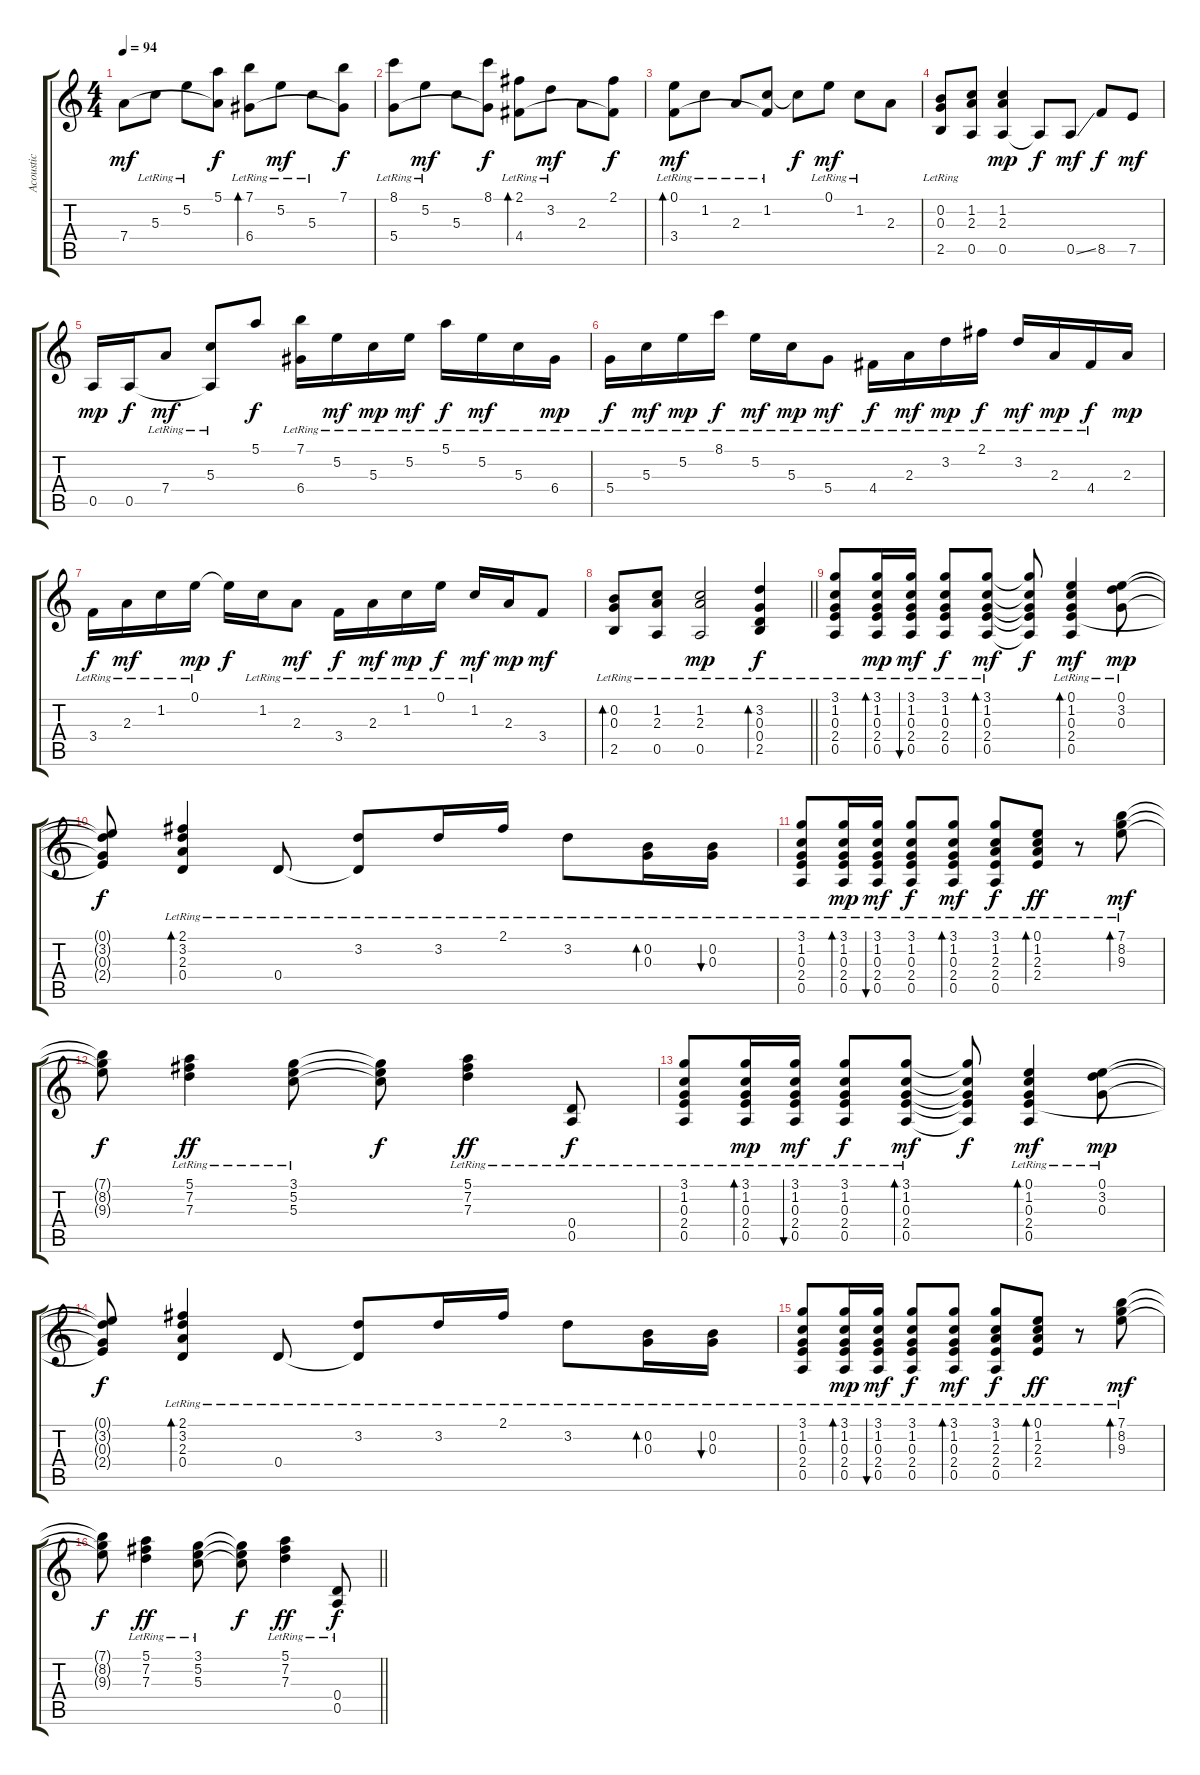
\track ("Acoustic" "Acoustic") {instrument acousticguitarnylon}
\staff {score tabs}
\tuning (E4 B3 G3 D3 A2 E2) {hide}
\ts (4 4)
\tempo 94
\clef g2
\ks c
7.4.8{dy mf} 5.3{lr}.8 5.2{lr}.8 (5.1 7.4{t}).8{dy f} (7.1{lr} 6.4{lr}).8{bd 120} 5.2{lr}.8{dy mf} 5.3{lr}.8 (7.1 6.4{t}).8{dy f} |
(8.1{lr} 5.4{lr}).8 5.2{lr}.8{dy mf} 5.3.8 (8.1 5.4{t}).8{dy f} (2.1{lr} 4.4{lr}).8{bd 120} 3.2{lr}.8{dy mf} 2.3.8 (2.1 4.4{t}).8{dy f} |
(0.1{lr} 3.4{lr}).8{bd 30 dy mf} 1.2{lr}.8 2.3{lr}.8 (1.2{lr} 3.4{t}).8 1.2{t}.8{dy f} 0.1{lr}.8{dy mf} 1.2{lr}.8 2.3.8 |
(0.2{lr} 0.3{lr} 2.5).8 (1.2 2.3 0.5).8 (1.2 2.3 0.5).4{dy mp} 0.5{t}.8{dy f} 0.5{ss}.8{dy mf} 8.5.8{dy f} 7.5.8{dy mf} |
0.5.16{dy mp} 0.5.16{dy f} 7.4{lr}.8{dy mf} (5.3{lr} 0.5{t}).8 5.1.8{dy f} (7.1{lr} 6.4{lr}).16 5.2{lr}.16{dy mf} 5.3{lr}.16{dy mp} 5.2{lr}.16{dy mf} 5.1{lr}.16{dy f} 5.2{lr}.16{dy mf} 5.3{lr}.16 6.4{lr}.16{dy mp} |
5.4{lr}.16{dy f} 5.3{lr}.16{dy mf} 5.2{lr}.16{dy mp} 8.1{lr}.16{dy f} 5.2{lr}.16{dy mf} 5.3{lr}.16{dy mp} 5.4{lr}.8{dy mf} 4.4{lr}.16{dy f} 2.3{lr}.16{dy mf} 3.2{lr}.16{dy mp} 2.1{lr}.16{dy f} 3.2{lr}.16{dy mf} 2.3{lr}.16{dy mp} 4.4{lr}.16{dy f} 2.3.16{dy mp} |
3.4{lr}.16{dy f} 2.3{lr}.16{dy mf} 1.2{lr}.16 0.1{lr}.16{dy mp} 0.1{t}.16{dy f} 1.2{lr}.16 2.3{lr}.8{dy mf} 3.4{lr}.16{dy f} 2.3{lr}.16{dy mf} 1.2{lr}.16{dy mp} 0.1{lr}.16{dy f} 1.2{lr}.16{dy mf} 2.3.16{dy mp} 3.4.8{dy mf} |
\barLineRight lightlight
(0.2{lr} 0.3{lr} 2.5{lr}).8{bd 30} (1.2{lr} 2.3{lr} 0.5{lr}).8 (1.2{lr} 2.3{lr} 0.5{lr}).2{dy mp} (3.2{lr} 0.3{lr} 0.4{lr} 2.5{lr}).4{bd 60 dy f} |
(3.1{lr} 1.2{lr} 0.3{lr} 2.4{lr} 0.5{lr}).8 (3.1{lr} 1.2{lr} 0.3{lr} 2.4{lr} 0.5{lr}).16{bd 60 dy mp} (3.1{lr} 1.2{lr} 0.3{lr} 2.4{lr} 0.5{lr}).16{bu 120 dy mf} (3.1{lr} 1.2{lr} 0.3{lr} 2.4{lr} 0.5{lr}).8{dy f} (3.1{lr} 1.2{lr} 0.3{lr} 2.4{lr} 0.5{lr}).8{bd 30 dy mf} (3.1{t} 1.2{t} 0.3{t} 2.4{t} 0.5{t}).8{dy f} (0.1{lr} 1.2{lr} 0.3{lr} 2.4{lr} 0.5{lr}).4{bd 60 dy mf} (0.1{lr} 3.2{lr} 0.3{lr}).8{dy mp} |
(0.1{t} 3.2{t} 0.3{t} 2.4{t}).8{dy f} (2.1{lr} 3.2{lr} 2.3{lr} 0.4{lr}).4{bd 60} 0.4{lr}.8 (3.2{lr} 0.4{t}).8 3.2{lr}.16 2.1{lr}.16 3.2{lr}.8 (0.2{lr} 0.3{lr}).16{bd 60} (0.2{lr} 0.3{lr}).16{bu 60} |
(3.1{lr} 1.2{lr} 0.3{lr} 2.4{lr} 0.5{lr}).8 (3.1{lr} 1.2{lr} 0.3{lr} 2.4{lr} 0.5{lr}).16{bd 60 dy mp} (3.1{lr} 1.2{lr} 0.3{lr} 2.4{lr} 0.5{lr}).16{bu 120 dy mf} (3.1{lr} 1.2{lr} 0.3{lr} 2.4{lr} 0.5{lr}).8{dy f} (3.1{lr} 1.2{lr} 0.3{lr} 2.4{lr} 0.5{lr}).8{bd 30 dy mf} (3.1{lr} 1.2{lr} 2.3{lr} 2.4{lr} 0.5{lr}).8{dy f} (0.1{lr} 1.2{lr} 2.3{lr} 2.4{lr}).8{bd 60 dy ff} r.8 (7.1{lr} 8.2{lr} 9.3{lr}).8{bd 30 dy mf} |
(7.1{t} 8.2{t} 9.3{t}).8{dy f} (5.1{lr} 7.2{lr} 7.3{lr}).4{dy ff} (3.1{lr} 5.2{lr} 5.3{lr}).8 (3.1{t} 5.2{t} 5.3{t}).8{dy f} (5.1{lr} 7.2{lr} 7.3{lr}).4{dy ff} (0.4{lr} 0.5{lr}).8{dy f} |
(3.1{lr} 1.2{lr} 0.3{lr} 2.4{lr} 0.5{lr}).8 (3.1{lr} 1.2{lr} 0.3{lr} 2.4{lr} 0.5{lr}).16{bd 60 dy mp} (3.1{lr} 1.2{lr} 0.3{lr} 2.4{lr} 0.5{lr}).16{bu 120 dy mf} (3.1{lr} 1.2{lr} 0.3{lr} 2.4{lr} 0.5{lr}).8{dy f} (3.1{lr} 1.2{lr} 0.3{lr} 2.4{lr} 0.5{lr}).8{bd 30 dy mf} (3.1{t} 1.2{t} 0.3{t} 2.4{t} 0.5{t}).8{dy f} (0.1{lr} 1.2{lr} 0.3{lr} 2.4{lr} 0.5{lr}).4{bd 60 dy mf} (0.1{lr} 3.2{lr} 0.3{lr}).8{dy mp} |
(0.1{t} 3.2{t} 0.3{t} 2.4{t}).8{dy f} (2.1{lr} 3.2{lr} 2.3{lr} 0.4{lr}).4{bd 60} 0.4{lr}.8 (3.2{lr} 0.4{t}).8 3.2{lr}.16 2.1{lr}.16 3.2{lr}.8 (0.2{lr} 0.3{lr}).16{bd 60} (0.2{lr} 0.3{lr}).16{bu 60} |
(3.1{lr} 1.2{lr} 0.3{lr} 2.4{lr} 0.5{lr}).8 (3.1{lr} 1.2{lr} 0.3{lr} 2.4{lr} 0.5{lr}).16{bd 60 dy mp} (3.1{lr} 1.2{lr} 0.3{lr} 2.4{lr} 0.5{lr}).16{bu 120 dy mf} (3.1{lr} 1.2{lr} 0.3{lr} 2.4{lr} 0.5{lr}).8{dy f} (3.1{lr} 1.2{lr} 0.3{lr} 2.4{lr} 0.5{lr}).8{bd 30 dy mf} (3.1{lr} 1.2{lr} 2.3{lr} 2.4{lr} 0.5{lr}).8{dy f} (0.1{lr} 1.2{lr} 2.3{lr} 2.4{lr}).8{bd 60 dy ff} r.8 (7.1{lr} 8.2{lr} 9.3{lr}).8{bd 30 dy mf} |
\barLineRight lightlight
(7.1{t} 8.2{t} 9.3{t}).8{dy f} (5.1{lr} 7.2{lr} 7.3{lr}).4{dy ff} (3.1{lr} 5.2{lr} 5.3{lr}).8 (3.1{t} 5.2{t} 5.3{t}).8{dy f} (5.1{lr} 7.2{lr} 7.3{lr}).4{dy ff} (0.4{lr} 0.5{lr}).8{dy f}
